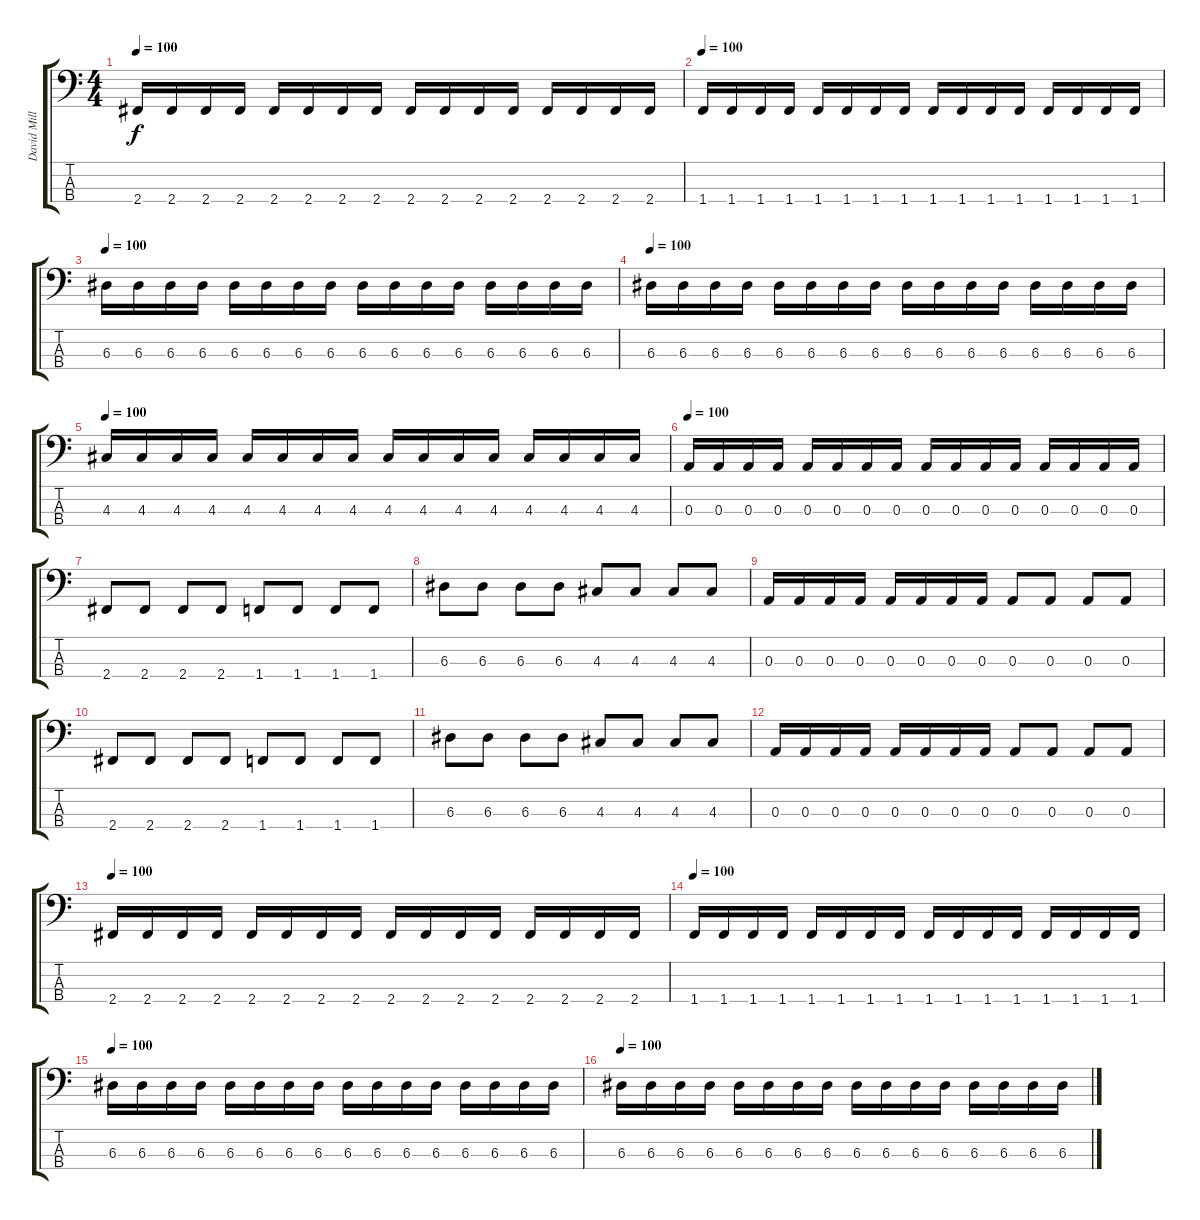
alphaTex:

\track ("David Millan" "David Mill") {instrument electricbasspick}
\staff {score tabs}
\tuning (G2 D2 A1 E1) {hide}
\ts (4 4)
\tempo 100
\clef f4
\ks c
2.4.16{dy f} 2.4.16 2.4.16 2.4.16 2.4.16 2.4.16 2.4.16 2.4.16 2.4.16 2.4.16 2.4.16 2.4.16 2.4.16 2.4.16 2.4.16 2.4.16 |
\tempo 100
1.4.16 1.4.16 1.4.16 1.4.16 1.4.16 1.4.16 1.4.16 1.4.16 1.4.16 1.4.16 1.4.16 1.4.16 1.4.16 1.4.16 1.4.16 1.4.16 |
\tempo 100
6.3.16 6.3.16 6.3.16 6.3.16 6.3.16 6.3.16 6.3.16 6.3.16 6.3.16 6.3.16 6.3.16 6.3.16 6.3.16 6.3.16 6.3.16 6.3.16 |
\tempo 100
6.3.16 6.3.16 6.3.16 6.3.16 6.3.16 6.3.16 6.3.16 6.3.16 6.3.16 6.3.16 6.3.16 6.3.16 6.3.16 6.3.16 6.3.16 6.3.16 |
\tempo 100
4.3.16 4.3.16 4.3.16 4.3.16 4.3.16 4.3.16 4.3.16 4.3.16 4.3.16 4.3.16 4.3.16 4.3.16 4.3.16 4.3.16 4.3.16 4.3.16 |
\tempo 100
0.3.16 0.3.16 0.3.16 0.3.16 0.3.16 0.3.16 0.3.16 0.3.16 0.3.16 0.3.16 0.3.16 0.3.16 0.3.16 0.3.16 0.3.16 0.3.16 |
2.4.8 2.4.8 2.4.8 2.4.8 1.4.8 1.4.8 1.4.8 1.4.8 |
6.3.8 6.3.8 6.3.8 6.3.8 4.3.8 4.3.8 4.3.8 4.3.8 |
0.3.16 0.3.16 0.3.16 0.3.16 0.3.16 0.3.16 0.3.16 0.3.16 0.3.8 0.3.8 0.3.8 0.3.8 |
2.4.8 2.4.8 2.4.8 2.4.8 1.4.8 1.4.8 1.4.8 1.4.8 |
6.3.8 6.3.8 6.3.8 6.3.8 4.3.8 4.3.8 4.3.8 4.3.8 |
0.3.16 0.3.16 0.3.16 0.3.16 0.3.16 0.3.16 0.3.16 0.3.16 0.3.8 0.3.8 0.3.8 0.3.8 |
\tempo 100
2.4.16 2.4.16 2.4.16 2.4.16 2.4.16 2.4.16 2.4.16 2.4.16 2.4.16 2.4.16 2.4.16 2.4.16 2.4.16 2.4.16 2.4.16 2.4.16 |
\tempo 100
1.4.16 1.4.16 1.4.16 1.4.16 1.4.16 1.4.16 1.4.16 1.4.16 1.4.16 1.4.16 1.4.16 1.4.16 1.4.16 1.4.16 1.4.16 1.4.16 |
\tempo 100
6.3.16 6.3.16 6.3.16 6.3.16 6.3.16 6.3.16 6.3.16 6.3.16 6.3.16 6.3.16 6.3.16 6.3.16 6.3.16 6.3.16 6.3.16 6.3.16 |
\tempo 100
6.3.16 6.3.16 6.3.16 6.3.16 6.3.16 6.3.16 6.3.16 6.3.16 6.3.16 6.3.16 6.3.16 6.3.16 6.3.16 6.3.16 6.3.16 6.3.16
